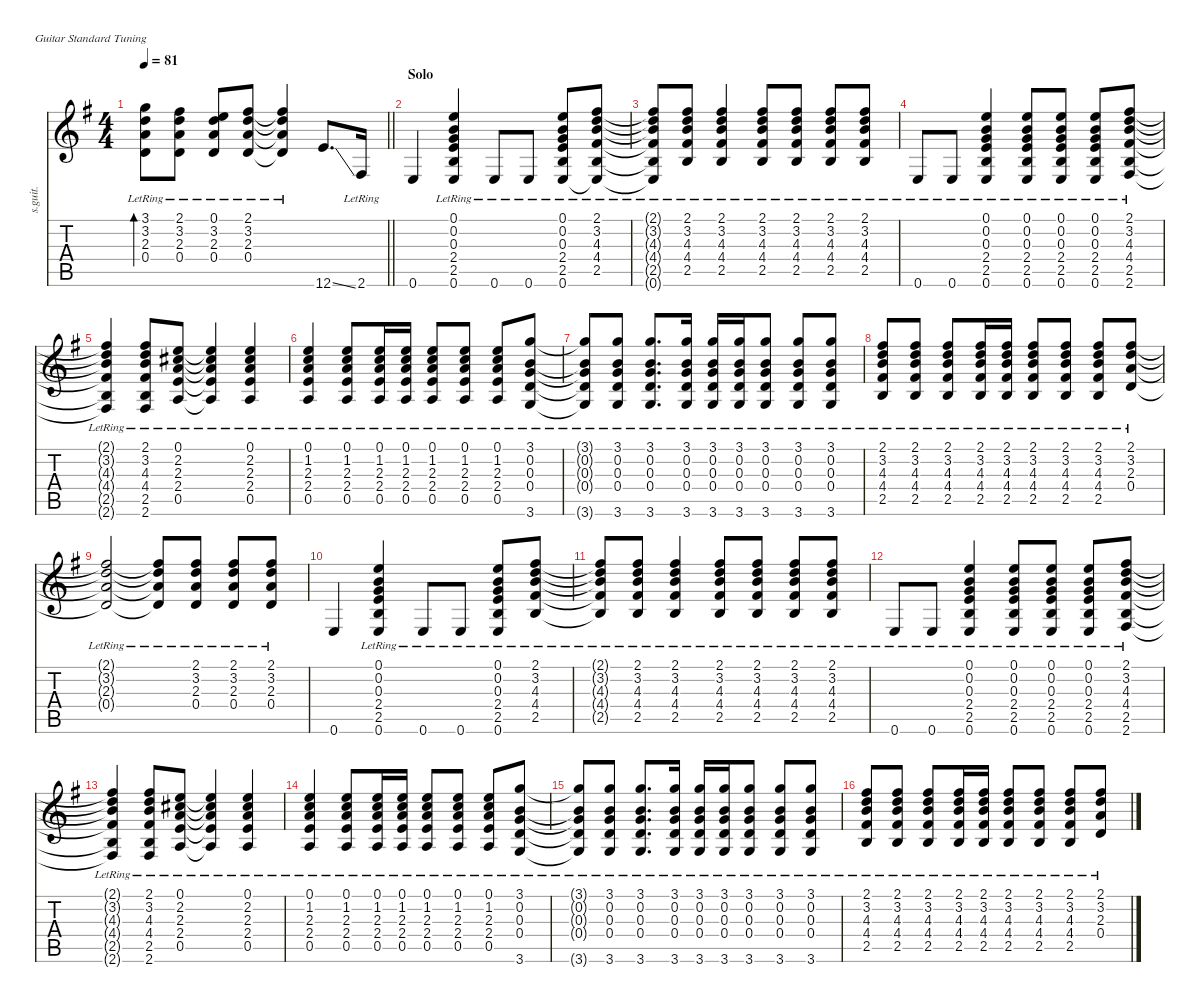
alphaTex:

\defaultSystemsLayout 4
\hideDynamics
\bracketExtendMode nobrackets
\track ("Guitar Acoustic 1" "s.guit.") {instrument acousticguitarsteel}
\staff {score tabs}
\tuning (E4 B3 G3 D3 A2 E2)
\ts (4 4)
\tempo 81
\clef g2
\barLineRight lightlight
\ks eminor
(3.1{lr acc forcenatural} 3.2{lr acc forcenatural} 2.3{lr acc forcenatural} 0.4{lr acc forcenatural}).8{bd 30 dy mf} (2.1{lr acc #} 3.2{lr acc forcenatural} 2.3{lr acc forcenatural} 0.4{lr acc forcenatural}).8 (0.1{lr acc forcenatural} 3.2{lr acc forcenatural} 2.3{lr acc forcenatural} 0.4{lr acc forcenatural}).8 (2.1{lr acc #} 3.2{lr acc forcenatural} 2.3{lr acc forcenatural} 0.4{lr acc forcenatural}).8 (2.1{lr t acc #} 3.2{lr t acc forcenatural} 2.3{lr t acc forcenatural} 0.4{lr t acc forcenatural}).4 12.6{ss acc forcenatural}.8{d dy f} 2.6{lr acc #}.16{dy ppp} |
\section ("" "Solo")
0.6{acc forcenatural}.4{dy mf} (0.1{lr acc forcenatural} 0.2{lr acc forcenatural} 0.3{lr acc forcenatural} 2.4{lr acc forcenatural} 2.5{lr acc forcenatural} 0.6{lr acc forcenatural}).4 0.6{lr acc forcenatural}.8 0.6{lr acc forcenatural}.8 (0.1{lr acc forcenatural} 0.2{lr acc forcenatural} 0.3{lr acc forcenatural} 2.4{lr acc forcenatural} 2.5{lr acc forcenatural} 0.6{lr acc forcenatural}).8 (2.1{lr acc #} 3.2{lr acc forcenatural} 4.3{lr acc forcenatural} 4.4{lr acc #} 2.5{lr acc forcenatural} 0.6{lr t acc forcenatural}).8 |
(2.1{lr t acc #} 3.2{lr t acc forcenatural} 4.3{lr t acc forcenatural} 4.4{lr t acc #} 2.5{lr t acc forcenatural} 0.6{lr t acc forcenatural}).8 (2.1{lr acc #} 3.2{lr acc forcenatural} 4.3{lr acc forcenatural} 4.4{lr acc #} 2.5{lr acc forcenatural}).8 (2.1{lr acc #} 3.2{lr acc forcenatural} 4.3{lr acc forcenatural} 4.4{lr acc #} 2.5{lr acc forcenatural}).4 (2.1{lr acc #} 3.2{lr acc forcenatural} 4.3{lr acc forcenatural} 4.4{lr acc #} 2.5{lr acc forcenatural}).8 (2.1{lr acc #} 3.2{lr acc forcenatural} 4.3{lr acc forcenatural} 4.4{lr acc #} 2.5{lr acc forcenatural}).8 (2.1{lr acc #} 3.2{lr acc forcenatural} 4.3{lr acc forcenatural} 4.4{lr acc #} 2.5{lr acc forcenatural}).8 (2.1{lr acc #} 3.2{lr acc forcenatural} 4.3{lr acc forcenatural} 4.4{lr acc #} 2.5{lr acc forcenatural}).8 |
0.6{lr acc forcenatural}.8 0.6{lr acc forcenatural}.8 (0.1{lr acc forcenatural} 0.2{lr acc forcenatural} 0.3{lr acc forcenatural} 2.4{lr acc forcenatural} 2.5{lr acc forcenatural} 0.6{lr acc forcenatural}).4 (0.1{lr acc forcenatural} 0.2{lr acc forcenatural} 0.3{lr acc forcenatural} 2.4{lr acc forcenatural} 2.5{lr acc forcenatural} 0.6{lr acc forcenatural}).8 (0.1{lr acc forcenatural} 0.2{lr acc forcenatural} 0.3{lr acc forcenatural} 2.4{lr acc forcenatural} 2.5{lr acc forcenatural} 0.6{lr acc forcenatural}).8 (0.1{lr acc forcenatural} 0.2{lr acc forcenatural} 0.3{lr acc forcenatural} 2.4{lr acc forcenatural} 2.5{lr acc forcenatural} 0.6{lr acc forcenatural}).8 (2.1{lr acc #} 3.2{lr acc forcenatural} 4.3{lr acc forcenatural} 4.4{lr acc #} 2.5{lr acc forcenatural} 2.6{lr acc #}).8 |
(2.1{lr t acc #} 3.2{lr t acc forcenatural} 4.3{lr t acc forcenatural} 4.4{lr t acc #} 2.5{lr t acc forcenatural} 2.6{lr t acc #}).4 (2.1{lr acc #} 3.2{lr acc forcenatural} 4.3{lr acc forcenatural} 4.4{lr acc #} 2.5{lr acc forcenatural} 2.6{lr acc #}).8 (0.1{lr acc forcenatural} 2.2{lr acc #} 2.3{lr acc forcenatural} 2.4{lr acc forcenatural} 0.5{lr acc forcenatural}).8 (0.1{lr t acc forcenatural} 2.2{lr t acc #} 2.3{lr t acc forcenatural} 2.4{lr t acc forcenatural} 0.5{lr t acc forcenatural}).4 (0.1{lr acc forcenatural} 2.2{lr acc #} 2.3{lr acc forcenatural} 2.4{lr acc forcenatural} 0.5{lr acc forcenatural}).4 |
(0.1{lr acc forcenatural} 1.2{lr acc forcenatural} 2.3{lr acc forcenatural} 2.4{lr acc forcenatural} 0.5{lr acc forcenatural}).4 (0.1{lr acc forcenatural} 1.2{lr acc forcenatural} 2.3{lr acc forcenatural} 2.4{lr acc forcenatural} 0.5{lr acc forcenatural}).8 (0.1{lr acc forcenatural} 1.2{lr acc forcenatural} 2.3{lr acc forcenatural} 2.4{lr acc forcenatural} 0.5{lr acc forcenatural}).16 (0.1{lr acc forcenatural} 1.2{lr acc forcenatural} 2.3{lr acc forcenatural} 2.4{lr acc forcenatural} 0.5{lr acc forcenatural}).16 (0.1{lr acc forcenatural} 1.2{lr acc forcenatural} 2.3{lr acc forcenatural} 2.4{lr acc forcenatural} 0.5{lr acc forcenatural}).8 (0.1{lr acc forcenatural} 1.2{lr acc forcenatural} 2.3{lr acc forcenatural} 2.4{lr acc forcenatural} 0.5{lr acc forcenatural}).8 (0.1{lr acc forcenatural} 1.2{lr acc forcenatural} 2.3{lr acc forcenatural} 2.4{lr acc forcenatural} 0.5{lr acc forcenatural}).8 (3.1{lr acc forcenatural} 0.2{lr acc forcenatural} 0.3{lr acc forcenatural} 0.4{lr acc forcenatural} 3.6{lr acc forcenatural}).8 |
(3.1{lr t acc forcenatural} 0.2{lr t acc forcenatural} 0.3{lr t acc forcenatural} 0.4{lr t acc forcenatural} 3.6{lr t acc forcenatural}).8 (3.1{lr acc forcenatural} 0.2{lr acc forcenatural} 0.3{lr acc forcenatural} 0.4{lr acc forcenatural} 3.6{lr acc forcenatural}).8 (3.1{lr acc forcenatural} 0.2{lr acc forcenatural} 0.3{lr acc forcenatural} 0.4{lr acc forcenatural} 3.6{lr acc forcenatural}).8{d} (3.1{lr acc forcenatural} 0.2{lr acc forcenatural} 0.3{lr acc forcenatural} 0.4{lr acc forcenatural} 3.6{lr acc forcenatural}).16 (3.1{lr acc forcenatural} 0.2{lr acc forcenatural} 0.3{lr acc forcenatural} 0.4{lr acc forcenatural} 3.6{lr acc forcenatural}).16 (3.1{lr acc forcenatural} 0.2{lr acc forcenatural} 0.3{lr acc forcenatural} 0.4{lr acc forcenatural} 3.6{lr acc forcenatural}).16 (3.1{lr acc forcenatural} 0.2{lr acc forcenatural} 0.3{lr acc forcenatural} 0.4{lr acc forcenatural} 3.6{lr acc forcenatural}).8 (3.1{lr acc forcenatural} 0.2{lr acc forcenatural} 0.3{lr acc forcenatural} 0.4{lr acc forcenatural} 3.6{lr acc forcenatural}).8 (3.1{lr acc forcenatural} 0.2{lr acc forcenatural} 0.3{lr acc forcenatural} 0.4{lr acc forcenatural} 3.6{lr acc forcenatural}).8 |
(2.1{lr acc #} 3.2{lr acc forcenatural} 4.3{lr acc forcenatural} 4.4{lr acc #} 2.5{lr acc forcenatural}).8 (2.1{lr acc #} 3.2{lr acc forcenatural} 4.3{lr acc forcenatural} 4.4{lr acc #} 2.5{lr acc forcenatural}).8 (2.1{lr acc #} 3.2{lr acc forcenatural} 4.3{lr acc forcenatural} 4.4{lr acc #} 2.5{lr acc forcenatural}).8 (2.1{lr acc #} 3.2{lr acc forcenatural} 4.3{lr acc forcenatural} 4.4{lr acc #} 2.5{lr acc forcenatural}).16 (2.1{lr acc #} 3.2{lr acc forcenatural} 4.3{lr acc forcenatural} 4.4{lr acc #} 2.5{lr acc forcenatural}).16 (2.1{lr acc #} 3.2{lr acc forcenatural} 4.3{lr acc forcenatural} 4.4{lr acc #} 2.5{lr acc forcenatural}).8 (2.1{lr acc #} 3.2{lr acc forcenatural} 4.3{lr acc forcenatural} 4.4{lr acc #} 2.5{lr acc forcenatural}).8 (2.1{lr acc #} 3.2{lr acc forcenatural} 4.3{lr acc forcenatural} 4.4{lr acc #} 2.5{lr acc forcenatural}).8 (2.1{lr acc #} 3.2{lr acc forcenatural} 2.3{lr acc forcenatural} 0.4{lr acc forcenatural}).8 |
(2.1{lr t acc #} 3.2{lr t acc forcenatural} 2.3{lr t acc forcenatural} 0.4{lr t acc forcenatural}).2 (2.1{lr t acc #} 3.2{lr t acc forcenatural} 2.3{lr t acc forcenatural} 0.4{lr t acc forcenatural}).8 (2.1{lr acc #} 3.2{lr acc forcenatural} 2.3{lr acc forcenatural} 0.4{lr acc forcenatural}).8 (2.1{lr acc #} 3.2{lr acc forcenatural} 2.3{lr acc forcenatural} 0.4{lr acc forcenatural}).8 (2.1{lr acc #} 3.2{lr acc forcenatural} 2.3{lr acc forcenatural} 0.4{lr acc forcenatural}).8 |
0.6{acc forcenatural}.4 (0.1{lr acc forcenatural} 0.2{lr acc forcenatural} 0.3{lr acc forcenatural} 2.4{lr acc forcenatural} 2.5{lr acc forcenatural} 0.6{lr acc forcenatural}).4 0.6{lr acc forcenatural}.8 0.6{lr acc forcenatural}.8 (0.1{lr acc forcenatural} 0.2{lr acc forcenatural} 0.3{lr acc forcenatural} 2.4{lr acc forcenatural} 2.5{lr acc forcenatural} 0.6{lr acc forcenatural}).8 (2.1{lr acc #} 3.2{lr acc forcenatural} 4.3{lr acc forcenatural} 4.4{lr acc #} 2.5{lr acc forcenatural}).8 |
(2.1{lr t acc #} 3.2{lr t acc forcenatural} 4.3{lr t acc forcenatural} 4.4{lr t acc #} 2.5{lr t acc forcenatural}).8 (2.1{lr acc #} 3.2{lr acc forcenatural} 4.3{lr acc forcenatural} 4.4{lr acc #} 2.5{lr acc forcenatural}).8 (2.1{lr acc #} 3.2{lr acc forcenatural} 4.3{lr acc forcenatural} 4.4{lr acc #} 2.5{lr acc forcenatural}).4 (2.1{lr acc #} 3.2{lr acc forcenatural} 4.3{lr acc forcenatural} 4.4{lr acc #} 2.5{lr acc forcenatural}).8 (2.1{lr acc #} 3.2{lr acc forcenatural} 4.3{lr acc forcenatural} 4.4{lr acc #} 2.5{lr acc forcenatural}).8 (2.1{lr acc #} 3.2{lr acc forcenatural} 4.3{lr acc forcenatural} 4.4{lr acc #} 2.5{lr acc forcenatural}).8 (2.1{lr acc #} 3.2{lr acc forcenatural} 4.3{lr acc forcenatural} 4.4{lr acc #} 2.5{lr acc forcenatural}).8 |
0.6{lr acc forcenatural}.8 0.6{lr acc forcenatural}.8 (0.1{lr acc forcenatural} 0.2{lr acc forcenatural} 0.3{lr acc forcenatural} 2.4{lr acc forcenatural} 2.5{lr acc forcenatural} 0.6{lr acc forcenatural}).4 (0.1{lr acc forcenatural} 0.2{lr acc forcenatural} 0.3{lr acc forcenatural} 2.4{lr acc forcenatural} 2.5{lr acc forcenatural} 0.6{lr acc forcenatural}).8 (0.1{lr acc forcenatural} 0.2{lr acc forcenatural} 0.3{lr acc forcenatural} 2.4{lr acc forcenatural} 2.5{lr acc forcenatural} 0.6{lr acc forcenatural}).8 (0.1{lr acc forcenatural} 0.2{lr acc forcenatural} 0.3{lr acc forcenatural} 2.4{lr acc forcenatural} 2.5{lr acc forcenatural} 0.6{lr acc forcenatural}).8 (2.1{lr acc #} 3.2{lr acc forcenatural} 4.3{lr acc forcenatural} 4.4{lr acc #} 2.5{lr acc forcenatural} 2.6{lr acc #}).8 |
(2.1{lr t acc #} 3.2{lr t acc forcenatural} 4.3{lr t acc forcenatural} 4.4{lr t acc #} 2.5{lr t acc forcenatural} 2.6{lr t acc #}).4 (2.1{lr acc #} 3.2{lr acc forcenatural} 4.3{lr acc forcenatural} 4.4{lr acc #} 2.5{lr acc forcenatural} 2.6{lr acc #}).8 (0.1{lr acc forcenatural} 2.2{lr acc #} 2.3{lr acc forcenatural} 2.4{lr acc forcenatural} 0.5{lr acc forcenatural}).8 (0.1{lr t acc forcenatural} 2.2{lr t acc #} 2.3{lr t acc forcenatural} 2.4{lr t acc forcenatural} 0.5{lr t acc forcenatural}).4 (0.1{lr acc forcenatural} 2.2{lr acc #} 2.3{lr acc forcenatural} 2.4{lr acc forcenatural} 0.5{lr acc forcenatural}).4 |
(0.1{lr acc forcenatural} 1.2{lr acc forcenatural} 2.3{lr acc forcenatural} 2.4{lr acc forcenatural} 0.5{lr acc forcenatural}).4 (0.1{lr acc forcenatural} 1.2{lr acc forcenatural} 2.3{lr acc forcenatural} 2.4{lr acc forcenatural} 0.5{lr acc forcenatural}).8 (0.1{lr acc forcenatural} 1.2{lr acc forcenatural} 2.3{lr acc forcenatural} 2.4{lr acc forcenatural} 0.5{lr acc forcenatural}).16 (0.1{lr acc forcenatural} 1.2{lr acc forcenatural} 2.3{lr acc forcenatural} 2.4{lr acc forcenatural} 0.5{lr acc forcenatural}).16 (0.1{lr acc forcenatural} 1.2{lr acc forcenatural} 2.3{lr acc forcenatural} 2.4{lr acc forcenatural} 0.5{lr acc forcenatural}).8 (0.1{lr acc forcenatural} 1.2{lr acc forcenatural} 2.3{lr acc forcenatural} 2.4{lr acc forcenatural} 0.5{lr acc forcenatural}).8 (0.1{lr acc forcenatural} 1.2{lr acc forcenatural} 2.3{lr acc forcenatural} 2.4{lr acc forcenatural} 0.5{lr acc forcenatural}).8 (3.1{lr acc forcenatural} 0.2{lr acc forcenatural} 0.3{lr acc forcenatural} 0.4{lr acc forcenatural} 3.6{lr acc forcenatural}).8 |
(3.1{lr t acc forcenatural} 0.2{lr t acc forcenatural} 0.3{lr t acc forcenatural} 0.4{lr t acc forcenatural} 3.6{lr t acc forcenatural}).8 (3.1{lr acc forcenatural} 0.2{lr acc forcenatural} 0.3{lr acc forcenatural} 0.4{lr acc forcenatural} 3.6{lr acc forcenatural}).8 (3.1{lr acc forcenatural} 0.2{lr acc forcenatural} 0.3{lr acc forcenatural} 0.4{lr acc forcenatural} 3.6{lr acc forcenatural}).8{d} (3.1{lr acc forcenatural} 0.2{lr acc forcenatural} 0.3{lr acc forcenatural} 0.4{lr acc forcenatural} 3.6{lr acc forcenatural}).16 (3.1{lr acc forcenatural} 0.2{lr acc forcenatural} 0.3{lr acc forcenatural} 0.4{lr acc forcenatural} 3.6{lr acc forcenatural}).16 (3.1{lr acc forcenatural} 0.2{lr acc forcenatural} 0.3{lr acc forcenatural} 0.4{lr acc forcenatural} 3.6{lr acc forcenatural}).16 (3.1{lr acc forcenatural} 0.2{lr acc forcenatural} 0.3{lr acc forcenatural} 0.4{lr acc forcenatural} 3.6{lr acc forcenatural}).8 (3.1{lr acc forcenatural} 0.2{lr acc forcenatural} 0.3{lr acc forcenatural} 0.4{lr acc forcenatural} 3.6{lr acc forcenatural}).8 (3.1{lr acc forcenatural} 0.2{lr acc forcenatural} 0.3{lr acc forcenatural} 0.4{lr acc forcenatural} 3.6{lr acc forcenatural}).8 |
(2.1{lr acc #} 3.2{lr acc forcenatural} 4.3{lr acc forcenatural} 4.4{lr acc #} 2.5{lr acc forcenatural}).8 (2.1{lr acc #} 3.2{lr acc forcenatural} 4.3{lr acc forcenatural} 4.4{lr acc #} 2.5{lr acc forcenatural}).8 (2.1{lr acc #} 3.2{lr acc forcenatural} 4.3{lr acc forcenatural} 4.4{lr acc #} 2.5{lr acc forcenatural}).8 (2.1{lr acc #} 3.2{lr acc forcenatural} 4.3{lr acc forcenatural} 4.4{lr acc #} 2.5{lr acc forcenatural}).16 (2.1{lr acc #} 3.2{lr acc forcenatural} 4.3{lr acc forcenatural} 4.4{lr acc #} 2.5{lr acc forcenatural}).16 (2.1{lr acc #} 3.2{lr acc forcenatural} 4.3{lr acc forcenatural} 4.4{lr acc #} 2.5{lr acc forcenatural}).8 (2.1{lr acc #} 3.2{lr acc forcenatural} 4.3{lr acc forcenatural} 4.4{lr acc #} 2.5{lr acc forcenatural}).8 (2.1{lr acc #} 3.2{lr acc forcenatural} 4.3{lr acc forcenatural} 4.4{lr acc #} 2.5{lr acc forcenatural}).8 (2.1{lr acc #} 3.2{lr acc forcenatural} 2.3{lr acc forcenatural} 0.4{lr acc forcenatural}).8
